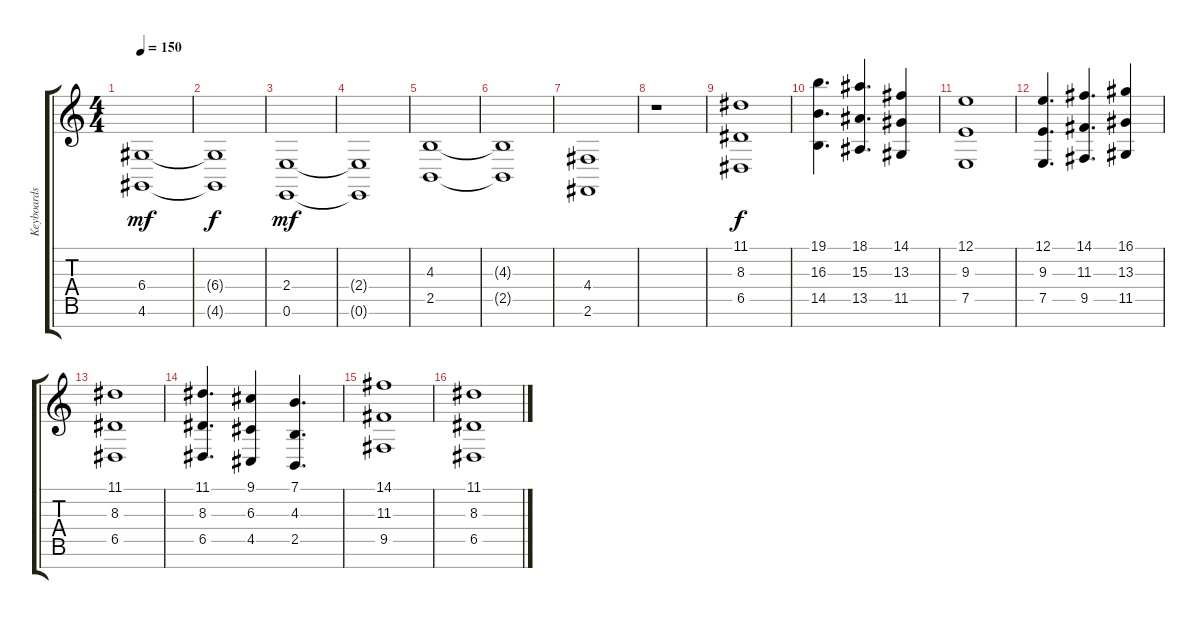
\track ("Keyboards" "Keyboards") {instrument synthstrings1}
\staff {score tabs}
\tuning (E4 B3 G3 D3 A2 E2 B1) {hide}
\ts (4 4)
\tempo 150
\clef g2
\ks c
(6.4 4.6).1{dy mf} |
(6.4{t} 4.6{t}).1{dy f} |
(2.4 0.6).1{dy mf} |
(2.4{t} 0.6{t}).1 |
(4.3 2.5).1 |
(4.3{t} 2.5{t}).1 |
(4.4 2.6).1 |
r.1 |
(11.1 8.3 6.5).1{dy f} |
(19.1 16.3 14.5).4{d} (18.1 15.3 13.5).4{d} (14.1 13.3 11.5).4 |
(12.1 9.3 7.5).1 |
(12.1 9.3 7.5).4{d} (14.1 11.3 9.5).4{d} (16.1 13.3 11.5).4 |
(11.1 8.3 6.5).1 |
(11.1 8.3 6.5).4{d} (9.1 6.3 4.5).4 (7.1 4.3 2.5).4{d} |
(14.1 11.3 9.5).1 |
(11.1 8.3 6.5).1
